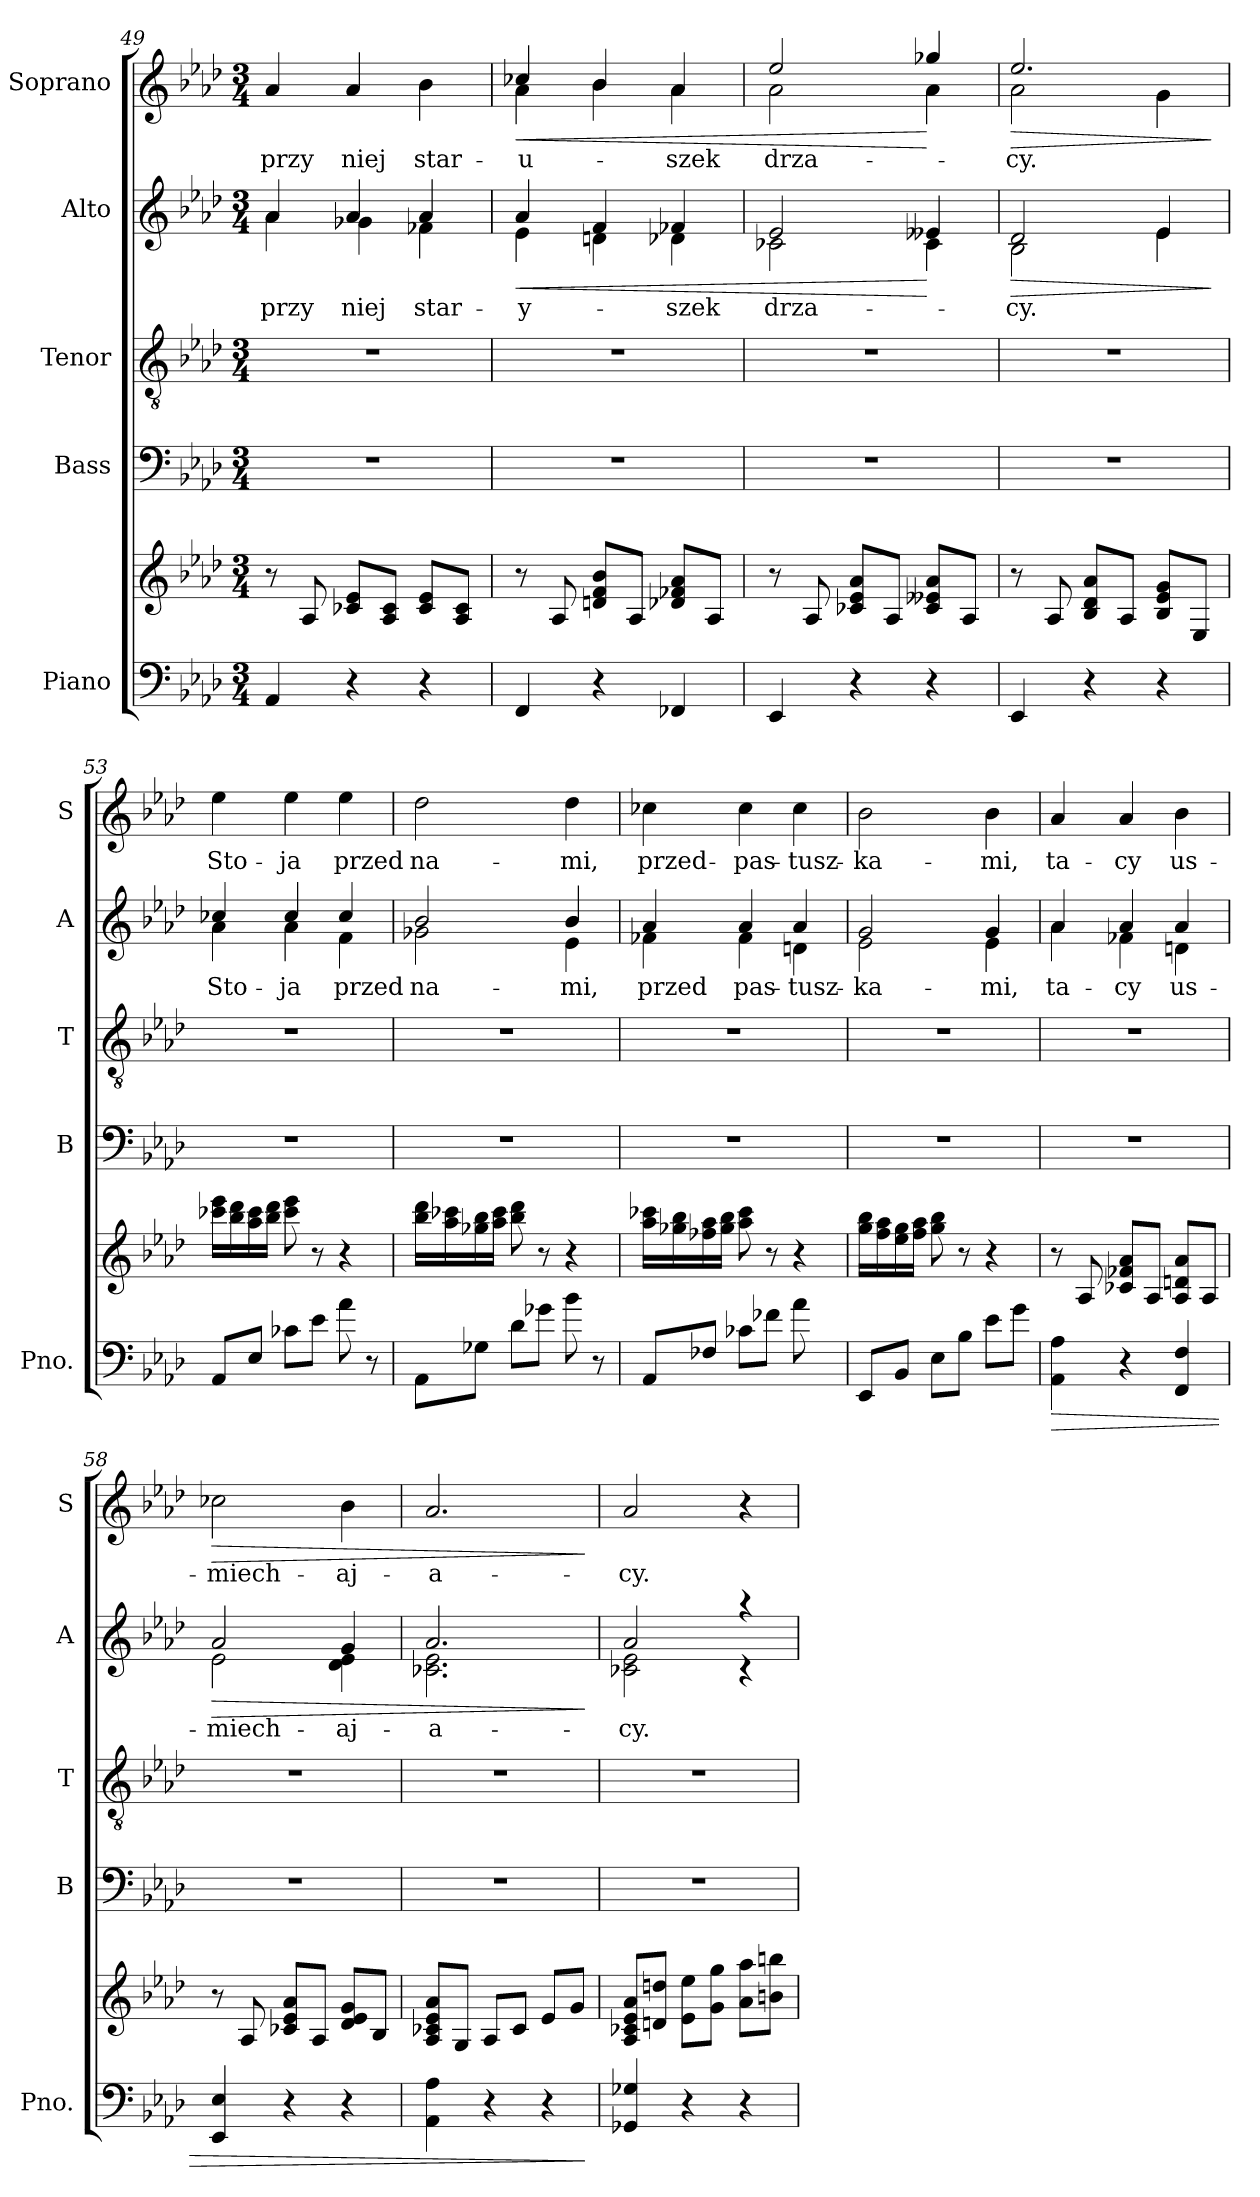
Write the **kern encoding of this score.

**kern	**kern	**dynam	**kern	**kern	**kern	**text	**dynam	**kern	**text	**dynam
*part5	*part5	*part5	*part4	*part3	*part2	*part2	*part2	*part1	*part1	*part1
*staff6	*staff5	*staff5/6	*staff4	*staff3	*staff2	*staff2	*staff2	*staff1	*staff1	*staff1
*I"Piano	*	*	*I"Bass	*I"Tenor	*I"Alto	*	*	*I"Soprano	*	*
*I'Pno.	*	*	*I'B	*I'T	*I'A	*	*	*I'S	*	*
*clefF4	*clefG2	*	*clefF4	*clefGv2	*clefG2	*	*	*clefG2	*	*
*k[b-e-a-d-]	*k[b-e-a-d-]	*	*k[b-e-a-d-]	*k[b-e-a-d-]	*k[b-e-a-d-]	*	*	*k[b-e-a-d-]	*	*
*f:	*f:	*	*f:	*f:	*f:	*	*	*f:	*	*
*M3/4	*M3/4	*	*M3/4	*M3/4	*M3/4	*	*	*M3/4	*	*
=49	=49	=49	=49	=49	=49	=49	=49	=49	=49	=49
!	!	!	!	!	!	!LO:LY:b	!	!	!LO:LY:b	!
*	*	*	*	*	*^	*	*	*	*	*
4AA-/	8r	.	2.r	2.r	4a-/	4a-\	przy	.	4a-/	przy	.
.	8A-/	.	.	.	.	.	.	.	.	.	.
!	!	!	!	!	!	!	!LO:LY:b	!	!	!LO:LY:b	!
4r	8c-X/ 8e-/L	.	.	.	4a-/	4g-X\	niej	.	4a-/	niej	.
.	8A-/ 8c-/J	.	.	.	.	.	.	.	.	.	.
!	!	!	!	!	!	!	!LO:LY:b	!	!	!LO:LY:b	!
4r	8c-/ 8e-/L	.	.	.	4a-/	4f-X\	star-	.	4b-\	star-	.
.	8A-/ 8c-/J	.	.	.	.	.	.	.	.	.	.
=50	=50	=50	=50	=50	=50	=50	=50	=50	=50	=50	=50
!	!	!	!	!	!	!	!LO:LY:b	!LO:HP:b	!	!LO:LY:b	!LO:HP:b
*	*	*	*	*	*	*	*	*	*^	*	*
4FF/	8r	.	2.r	2.r	4a-/	4e-\	-y-	<	4cc-X/	4a-\	-u-	<
.	8A-/	.	.	.	.	.	.	.	.	.	.	.
4r	8dn/ 8f/ 8b-/L	.	.	.	4f/	4dn\	.	.	4b-/	4b-\	.	.
.	8A-/J	.	.	.	.	.	.	.	.	.	.	.
!	!	!	!	!	!	!	!LO:LY:b	!	!	!	!LO:LY:b	!
4FF-X/	8d-X/ 8f-X/ 8a-/L	.	.	.	4f-X/	4d-X\	-szek	.	4a-/	4a-\	-szek	.
.	8A-/J	.	.	.	.	.	.	.	.	.	.	.
!!LO:PB:g=z	!!
=51	=51	=51	=51	=51	=51	=51	=51	=51	=51	=51	=51	=51
!	!	!	!	!	!	!	!LO:LY:b	!	!	!	!LO:LY:b	!
4EE-/	8r	.	2.r	2.r	2e-/	2c-X\	drza-	.	2ee-/	2a-\	drza-	.
.	8A-/	.	.	.	.	.	.	.	.	.	.	.
4r	8c-X/ 8e-/ 8a-/L	.	.	.	.	.	.	.	.	.	.	.
.	8A-/J	.	.	.	.	.	.	.	.	.	.	.
4r	8c-/ 8e--X/ 8a-/L	.	.	.	4e--X/	4c-\	.	[	4gg-X/	4a-\	.	[
.	8A-/J	.	.	.	.	.	.	.	.	.	.	.
=52	=52	=52	=52	=52	=52	=52	=52	=52	=52	=52	=52	=52
!	!	!	!	!	!	!	!LO:LY:b	!LO:HP:b	!	!	!LO:LY:b	!LO:HP:b
4EE-/	8r	.	2.r	2.r	2d-/	2B-\	-cy.	>	2.ee-/	2a-\	-cy.	>
.	8A-/	.	.	.	.	.	.	.	.	.	.	.
4r	8B-/ 8d-/ 8a-/L	.	.	.	.	.	.	.	.	.	.	.
.	8A-/J	.	.	.	.	.	.	.	.	.	.	.
4r	8B-/ 8e-/ 8g/L	.	.	.	4e-/	4e-\	.	.	.	4g\	.	.
.	8E-/J	.	.	.	.	.	.	.	.	.	.	.
*	*	*	*	*	*v	*v	*	*	*	*	*	*
*	*	*	*	*	*	*	*	*v	*v	*	*
.	.	.	.	.	.	.	]	.	.	]
=53	=53	=53	=53	=53	=53	=53	=53	=53	=53	=53
!	!	!	!	!	!	!LO:LY:b	!	!	!LO:LY:b	!
*	*	*	*	*	*^	*	*	*	*	*
8AA-/L	16ccc-X\ 16eee-\LL	.	2.r	2.r	4cc-X/	4a-\	Sto-	.	4ee-\	Sto-	.
.	16bb-\ 16ddd-\	.	.	.	.	.	.	.	.	.	.
8E-/J	16aa-\ 16ccc-\	.	.	.	.	.	.	.	.	.	.
.	16bb-\ 16ddd-\JJ	.	.	.	.	.	.	.	.	.	.
!	!	!	!	!	!	!	!LO:LY:b	!	!	!LO:LY:b	!
8c-X\L	8ccc-\ 8eee-\	.	.	.	4cc-/	4a-\	-ja	.	4ee-\	-ja	.
8e-\J	8r	.	.	.	.	.	.	.	.	.	.
!	!	!	!	!	!	!	!LO:LY:b	!	!	!LO:LY:b	!
8a-\	4r	.	.	.	4cc-/	4f\	przed	.	4ee-\	przed	.
8r	.	.	.	.	.	.	.	.	.	.	.
=54	=54	=54	=54	=54	=54	=54	=54	=54	=54	=54	=54
!	!	!	!	!	!	!	!LO:LY:b	!	!	!LO:LY:b	!
8AA-\L	16bb-\ 16ddd-\LL	.	2.r	2.r	2b-/	2g-X\	na-	.	2dd-\	na-	.
.	16aa-\ 16ccc-X\	.	.	.	.	.	.	.	.	.	.
8G-X\J	16gg-X\ 16bb-\	.	.	.	.	.	.	.	.	.	.
.	16aa-\ 16ccc-\JJ	.	.	.	.	.	.	.	.	.	.
8d-\L	8bb-\ 8ddd-\	.	.	.	.	.	.	.	.	.	.
8g-X\J	8r	.	.	.	.	.	.	.	.	.	.
!	!	!	!	!	!	!	!LO:LY:b	!	!	!LO:LY:b	!
8b-\	4r	.	.	.	4b-/	4e-\	-mi,	.	4dd-\	-mi,	.
8r	.	.	.	.	.	.	.	.	.	.	.
=55	=55	=55	=55	=55	=55	=55	=55	=55	=55	=55	=55
!	!	!	!	!	!	!	!LO:LY:b	!	!	!LO:LY:b	!
8AA-/L	16aa-\ 16ccc-X\LL	.	2.r	2.r	4a-/	4f-X\	przed	.	4cc-X\	przed-	.
.	16gg-X\ 16bb-\	.	.	.	.	.	.	.	.	.	.
8F-X/J	16ff-X\ 16aa-\	.	.	.	.	.	.	.	.	.	.
.	16gg-\ 16bb-\JJ	.	.	.	.	.	.	.	.	.	.
!	!	!	!	!	!	!	!LO:LY:b	!	!	!LO:LY:b	!
8c-X\L	8aa-\ 8ccc-\	.	.	.	4a-/	4f-\	pas-	.	4cc-\	-pas-	.
8f-X\J	8r	.	.	.	.	.	.	.	.	.	.
!	!	!	!	!	!	!	!LO:LY:b	!	!	!LO:LY:b	!
8a-\	4r	.	.	.	4a-/	4dn\	-tusz-	.	4cc-\	-tusz-	.
8ryy	.	.	.	.	.	.	.	.	.	.	.
!!LO:LB:g=z
=56	=56	=56	=56	=56	=56	=56	=56	=56	=56	=56	=56
!	!	!	!	!	!	!	!LO:LY:b	!	!	!LO:LY:b	!
8EE-/L	16gg\ 16bb-\LL	.	2.r	2.r	2g/	2e-\	-ka-	.	2b-\	-ka-	.
.	16ff\ 16aa-\	.	.	.	.	.	.	.	.	.	.
8BB-/J	16ee-\ 16gg\	.	.	.	.	.	.	.	.	.	.
.	16ff\ 16aa-\JJ	.	.	.	.	.	.	.	.	.	.
8E-\L	8gg\ 8bb-\	.	.	.	.	.	.	.	.	.	.
8B-\J	8r	.	.	.	.	.	.	.	.	.	.
!	!	!	!	!	!	!	!LO:LY:b	!	!	!LO:LY:b	!
8e-\L	4r	.	.	.	4g/	4e-\	-mi,	.	4b-\	-mi,	.
8g\J	.	.	.	.	.	.	.	.	.	.	.
=57	=57	=57	=57	=57	=57	=57	=57	=57	=57	=57	=57
!	!	!LO:HP:b=2	!	!	!	!	!LO:LY:b	!	!	!LO:LY:b	!
4AA-\ 4A-\	8r	>	2.r	2.r	4a-/	4a-\	ta-	.	4a-/	ta-	.
.	8A-/	.	.	.	.	.	.	.	.	.	.
!	!	!	!	!	!	!	!LO:LY:b	!	!	!LO:LY:b	!
4r	8c-X/ 8f-X/ 8a-/L	.	.	.	4a-/	4f-X\	-cy	.	4a-/	-cy	.
.	8A-/J	.	.	.	.	.	.	.	.	.	.
!	!	!	!	!	!	!	!LO:LY:b	!	!	!LO:LY:b	!
4FF/ 4F/	8A-/ 8dn/ 8a-/L	.	.	.	4a-/	4dn\	us-	.	4b-\	us-	.
.	8A-/J	.	.	.	.	.	.	.	.	.	.
=58	=58	=58	=58	=58	=58	=58	=58	=58	=58	=58	=58
!	!	!	!	!	!	!	!LO:LY:b	!LO:HP:b	!	!LO:LY:b	!LO:HP:b
4EE-/ 4E-/	8r	.	2.r	2.r	2a-/	2e-\	-miech-	>	2cc-X\	-miech-	>
.	8A-/	.	.	.	.	.	.	.	.	.	.
4r	8c-X/ 8e-/ 8a-/L	.	.	.	.	.	.	.	.	.	.
.	8A-/J	.	.	.	.	.	.	.	.	.	.
!	!	!	!	!	!	!	!LO:LY:b	!	!	!LO:LY:b	!
4r	8d-/ 8e-/ 8g/L	.	.	.	4g/	4d-\ 4e-\	-aj-	.	4b-\	-aj-	.
.	8B-/J	.	.	.	.	.	.	.	.	.	.
=59	=59	=59	=59	=59	=59	=59	=59	=59	=59	=59	=59
!	!	!	!	!	!	!	!LO:LY:b	!	!	!LO:LY:b	!
4AA-\ 4A-\	8A-/ 8c-X/ 8e-/ 8a-/L	.	2.r	2.r	2.a-/	2.c-X\ 2.e-\	-a-	.	2.a-/	-a-	.
.	8G/J	.	.	.	.	.	.	.	.	.	.
4r	8A-/L	.	.	.	.	.	.	.	.	.	.
.	8c-/J	.	.	.	.	.	.	.	.	.	.
4r	8e-/L	.	.	.	.	.	.	.	.	.	.
.	8g/J	.	.	.	.	.	.	.	.	.	.
*	*	*	*	*	*v	*v	*	*	*	*	*
.	.	]	.	.	.	.	]	.	.	]
=60	=60	=60	=60	=60	=60	=60	=60	=60	=60	=60
!	!	!	!	!	!	!LO:LY:b	!	!	!LO:LY:b	!
*	*	*	*	*	*^	*	*	*	*	*
4GG-X/ 4G-X/	8A-/ 8c-X/ 8e-/ 8a-/L	.	2.r	2.r	2a-/	2c-X\ 2e-\	-cy.	.	2a-/	-cy.	.
.	8dn/ 8ddn/J	.	.	.	.	.	.	.	.	.	.
4r	8e-\ 8ee-\L	.	.	.	.	.	.	.	.	.	.
.	8g\ 8gg\J	.	.	.	.	.	.	.	.	.	.
4r	8a-\ 8aa-\L	.	.	.	4raa	4rc	.	.	4r	.	.
.	8bn\ 8bbn\J	.	.	.	.	.	.	.	.	.	.
*	*	*	*	*	*v	*v	*	*	*	*	*
=	=	=	=	=	=	=	=	=	=	=
*-	*-	*-	*-	*-	*-	*-	*-	*-	*-	*-
